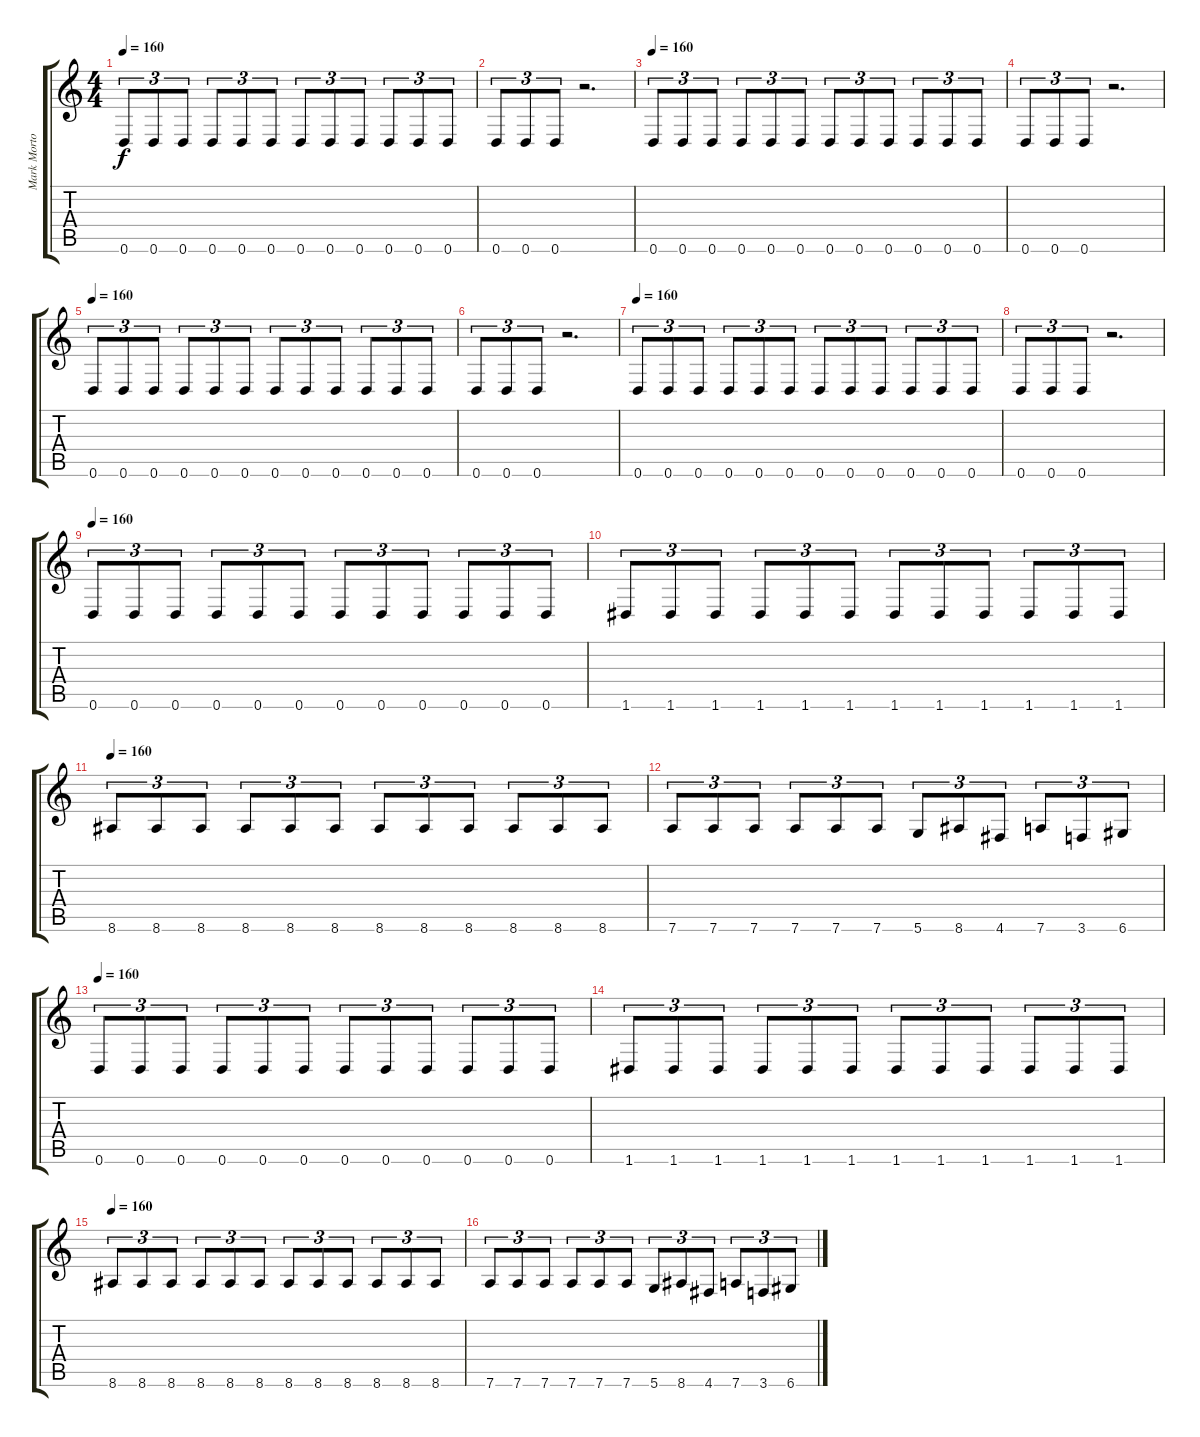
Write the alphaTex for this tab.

\track ("Mark Morton" "Mark Morto") {instrument distortionguitar}
\staff {score tabs}
\tuning (E4 B3 G3 D3 A2 D2) {hide}
\ts (4 4)
\tempo 160
\clef g2
\ks c
0.6.8{tu (3 2) dy f} 0.6.8{tu (3 2)} 0.6.8{tu (3 2)} 0.6.8{tu (3 2)} 0.6.8{tu (3 2)} 0.6.8{tu (3 2)} 0.6.8{tu (3 2)} 0.6.8{tu (3 2)} 0.6.8{tu (3 2)} 0.6.8{tu (3 2)} 0.6.8{tu (3 2)} 0.6.8{tu (3 2)} |
0.6.8{tu (3 2)} 0.6.8{tu (3 2)} 0.6.8{tu (3 2)} r.2{d} |
\tempo 160
0.6.8{tu (3 2)} 0.6.8{tu (3 2)} 0.6.8{tu (3 2)} 0.6.8{tu (3 2)} 0.6.8{tu (3 2)} 0.6.8{tu (3 2)} 0.6.8{tu (3 2)} 0.6.8{tu (3 2)} 0.6.8{tu (3 2)} 0.6.8{tu (3 2)} 0.6.8{tu (3 2)} 0.6.8{tu (3 2)} |
0.6.8{tu (3 2)} 0.6.8{tu (3 2)} 0.6.8{tu (3 2)} r.2{d} |
\tempo 160
0.6.8{tu (3 2)} 0.6.8{tu (3 2)} 0.6.8{tu (3 2)} 0.6.8{tu (3 2)} 0.6.8{tu (3 2)} 0.6.8{tu (3 2)} 0.6.8{tu (3 2)} 0.6.8{tu (3 2)} 0.6.8{tu (3 2)} 0.6.8{tu (3 2)} 0.6.8{tu (3 2)} 0.6.8{tu (3 2)} |
0.6.8{tu (3 2)} 0.6.8{tu (3 2)} 0.6.8{tu (3 2)} r.2{d} |
\tempo 160
0.6.8{tu (3 2)} 0.6.8{tu (3 2)} 0.6.8{tu (3 2)} 0.6.8{tu (3 2)} 0.6.8{tu (3 2)} 0.6.8{tu (3 2)} 0.6.8{tu (3 2)} 0.6.8{tu (3 2)} 0.6.8{tu (3 2)} 0.6.8{tu (3 2)} 0.6.8{tu (3 2)} 0.6.8{tu (3 2)} |
0.6.8{tu (3 2)} 0.6.8{tu (3 2)} 0.6.8{tu (3 2)} r.2{d} |
\tempo 160
0.6.8{tu (3 2)} 0.6.8{tu (3 2)} 0.6.8{tu (3 2)} 0.6.8{tu (3 2)} 0.6.8{tu (3 2)} 0.6.8{tu (3 2)} 0.6.8{tu (3 2)} 0.6.8{tu (3 2)} 0.6.8{tu (3 2)} 0.6.8{tu (3 2)} 0.6.8{tu (3 2)} 0.6.8{tu (3 2)} |
1.6.8{tu (3 2)} 1.6.8{tu (3 2)} 1.6.8{tu (3 2)} 1.6.8{tu (3 2)} 1.6.8{tu (3 2)} 1.6.8{tu (3 2)} 1.6.8{tu (3 2)} 1.6.8{tu (3 2)} 1.6.8{tu (3 2)} 1.6.8{tu (3 2)} 1.6.8{tu (3 2)} 1.6.8{tu (3 2)} |
\tempo 160
8.6.8{tu (3 2)} 8.6.8{tu (3 2)} 8.6.8{tu (3 2)} 8.6.8{tu (3 2)} 8.6.8{tu (3 2)} 8.6.8{tu (3 2)} 8.6.8{tu (3 2)} 8.6.8{tu (3 2)} 8.6.8{tu (3 2)} 8.6.8{tu (3 2)} 8.6.8{tu (3 2)} 8.6.8{tu (3 2)} |
7.6.8{tu (3 2)} 7.6.8{tu (3 2)} 7.6.8{tu (3 2)} 7.6.8{tu (3 2)} 7.6.8{tu (3 2)} 7.6.8{tu (3 2)} 5.6.8{tu (3 2)} 8.6.8{tu (3 2)} 4.6.8{tu (3 2)} 7.6.8{tu (3 2)} 3.6.8{tu (3 2)} 6.6.8{tu (3 2)} |
\tempo 160
0.6.8{tu (3 2)} 0.6.8{tu (3 2)} 0.6.8{tu (3 2)} 0.6.8{tu (3 2)} 0.6.8{tu (3 2)} 0.6.8{tu (3 2)} 0.6.8{tu (3 2)} 0.6.8{tu (3 2)} 0.6.8{tu (3 2)} 0.6.8{tu (3 2)} 0.6.8{tu (3 2)} 0.6.8{tu (3 2)} |
1.6.8{tu (3 2)} 1.6.8{tu (3 2)} 1.6.8{tu (3 2)} 1.6.8{tu (3 2)} 1.6.8{tu (3 2)} 1.6.8{tu (3 2)} 1.6.8{tu (3 2)} 1.6.8{tu (3 2)} 1.6.8{tu (3 2)} 1.6.8{tu (3 2)} 1.6.8{tu (3 2)} 1.6.8{tu (3 2)} |
\tempo 160
8.6.8{tu (3 2)} 8.6.8{tu (3 2)} 8.6.8{tu (3 2)} 8.6.8{tu (3 2)} 8.6.8{tu (3 2)} 8.6.8{tu (3 2)} 8.6.8{tu (3 2)} 8.6.8{tu (3 2)} 8.6.8{tu (3 2)} 8.6.8{tu (3 2)} 8.6.8{tu (3 2)} 8.6.8{tu (3 2)} |
7.6.8{tu (3 2)} 7.6.8{tu (3 2)} 7.6.8{tu (3 2)} 7.6.8{tu (3 2)} 7.6.8{tu (3 2)} 7.6.8{tu (3 2)} 5.6.8{tu (3 2)} 8.6.8{tu (3 2)} 4.6.8{tu (3 2)} 7.6.8{tu (3 2)} 3.6.8{tu (3 2)} 6.6.8{tu (3 2)}
